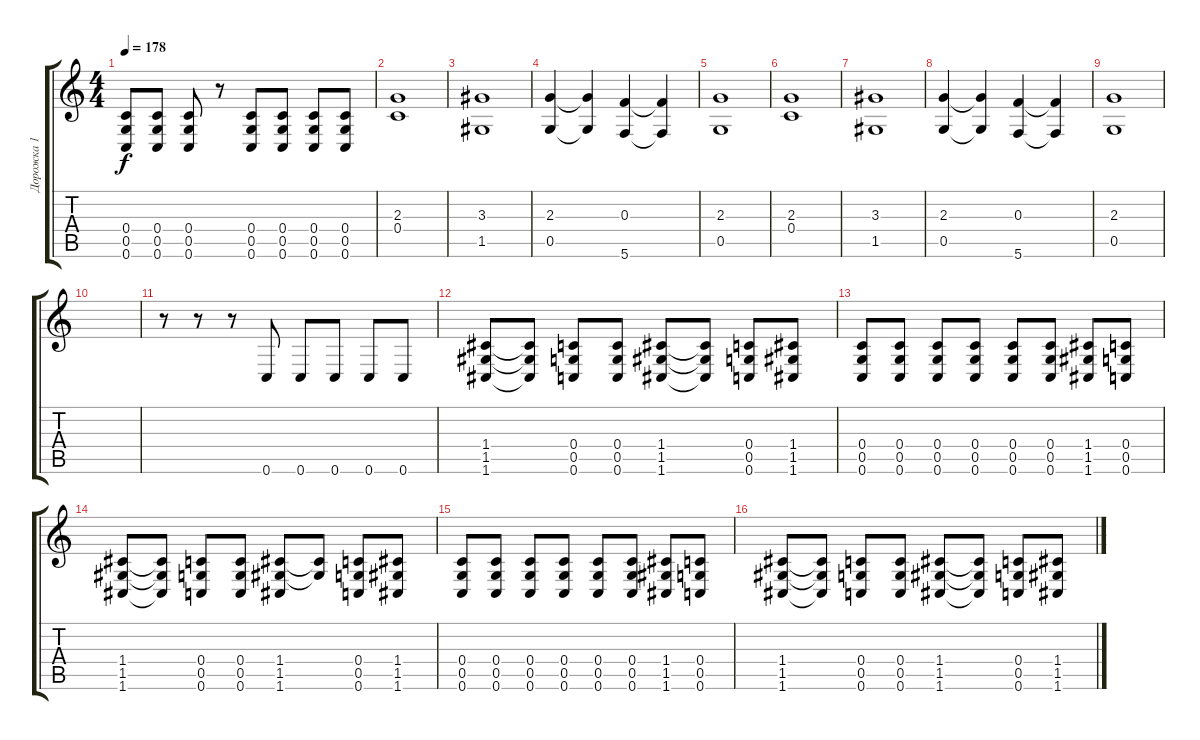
\track ("Дорожка 1" "Дорожка 1") {instrument distortionguitar}
\staff {score tabs}
\tuning (D4 A3 F3 C3 G2 C2) {hide}
\ts (4 4)
\tempo 178
\clef g2
\ks c
(0.4 0.5 0.6).8{dy f} (0.4 0.5 0.6).8 (0.4 0.5 0.6).8 r.8 (0.4 0.5 0.6).8 (0.4 0.5 0.6).8 (0.4 0.5 0.6).8 (0.4 0.5 0.6).8 |
(2.3 0.4).1 |
(3.3 1.5).1 |
(2.3 0.5).4 (2.3{t} 0.5{t}).4 (0.3 5.6).4 (0.3{t} 5.6{t}).4 |
(2.3 0.5).1 |
(2.3 0.4).1 |
(3.3 1.5).1 |
(2.3 0.5).4 (2.3{t} 0.5{t}).4 (0.3 5.6).4 (0.3{t} 5.6{t}).4 |
(2.3 0.5).1 |
|
r.8 r.8 r.8 0.6.8 0.6.8 0.6.8 0.6.8 0.6.8 |
(1.4 1.5 1.6).8 (1.4{t} 1.5{t} 1.6{t}).8 (0.4 0.5 0.6).8 (0.4 0.5 0.6).8 (1.4 1.5 1.6).8 (1.4{t} 1.5{t} 1.6{t}).8 (0.4 0.5 0.6).8 (1.4 1.5 1.6).8 |
(0.4 0.5 0.6).8 (0.4 0.5 0.6).8 (0.4 0.5 0.6).8 (0.4 0.5 0.6).8 (0.4 0.5 0.6).8 (0.4 0.5 0.6).8 (1.4 1.5 1.6).8 (0.4 0.5 0.6).8 |
(1.4 1.5 1.6).8 (1.4{t} 1.5{t} 1.6{t}).8 (0.4 0.5 0.6).8 (0.4 0.5 0.6).8 (1.4 1.5 1.6).8 (1.4{t} 1.5{t}).8 (0.4 0.5 0.6).8 (1.4 1.5 1.6).8 |
(0.4 0.5 0.6).8 (0.4 0.5 0.6).8 (0.4 0.5 0.6).8 (0.4 0.5 0.6).8 (0.4 0.5 0.6).8 (0.4 0.5 0.6).8 (1.4 1.5 1.6).8 (0.4 0.5 0.6).8 |
(1.4 1.5 1.6).8 (1.4{t} 1.5{t} 1.6{t}).8 (0.4 0.5 0.6).8 (0.4 0.5 0.6).8 (1.4 1.5 1.6).8 (1.4{t} 1.5{t} 1.6{t}).8 (0.4 0.5 0.6).8 (1.4 1.5 1.6).8
